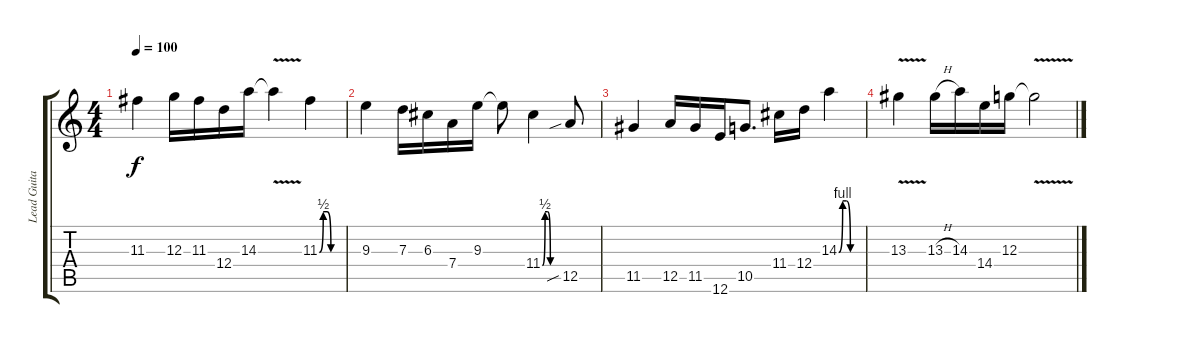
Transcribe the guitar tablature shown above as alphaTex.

\track ("Lead Guitar (Slash)" "Lead Guita") {instrument distortionguitar}
\staff {score tabs}
\tuning (E4 B3 G3 D3 A2 E2) {hide}
\ts (4 4)
\tempo 100
\clef g2
\ks c
11.3.4{dy f volume 0} 12.3.16 11.3.16 12.4.16 14.3.16 14.3{v t}.4 11.3{be (custom 0 0 10 2 20 2 30 0 60 0)}.4 |
9.3.4 7.3.16 6.3.16 7.4.16 9.3.16 9.3{t}.8 11.4{be (custom 0 0 10 2 20 2 30 0 60 0)}.4 12.5{sib}.8 |
11.5.4 12.5.16 11.5.16 12.6.16 10.5.8{d} 11.4.16 12.4.16 14.3{be (custom 0 0 10 4 20 4 30 0 60 0)}.4 |
13.3{v}.4 13.3{h}.16 14.3.16 14.4.16 12.3.16 12.3{v t}.2
